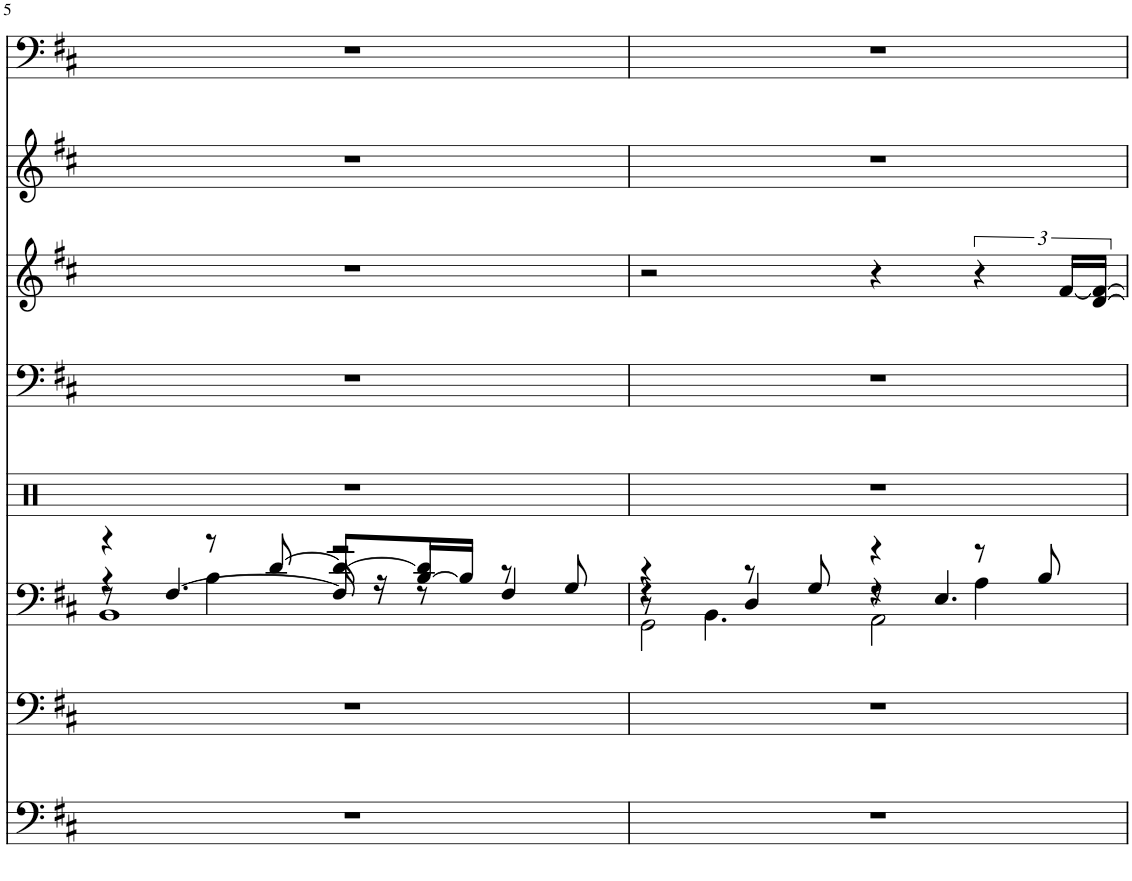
**kern	**kern	**kern	**kern	**kern	**kern	**kern	**kern
*part8	*part7	*part6	*part5	*part4	*part3	*part2	*part1
*staff8	*staff7	*staff6	*staff5	*staff4	*staff3	*staff2	*staff1
*I"Overdrive Gtr	*I"DistortionGtr	*I"Clean Guitar	*I"Percussion	*I"Steel Gtr.	*I"Jazz Guitar	*I"Calliope	*I"Fingered Bass
!!LO:PB:g=z
*clefF4	*clefF4	*clefF4	*clefX	*clefF4	*clefG2	*clefG2	*clefF4
*k[f#c#]	*k[f#c#]	*k[f#c#]	*k[]	*k[f#c#]	*k[f#c#]	*k[f#c#]	*k[f#c#]
*M4/4	*M4/4	*M4/4	*M4/4	*M4/4	*M4/4	*M4/4	*M4/4
=5	=5	=5	=5	=5	=5	=5	=5
*	*	*^	*	*	*	*	*
*	*	*	*^	*	*	*	*	*
*	*	*	*	*^	*	*	*	*	*
1r	1r	4r	4r	8r	1BB	1r	1r	1r	1r	1r
.	.	.	.	[4.F#/	.	.	.	.	.	.
.	.	8r	4B\	.	.	.	.	.	.	.
.	.	[8d/	.	.	.	.	.	.	.	.
.	.	8d/L_	2r	16F#/]	.	.	.	.	.	.
.	.	.	.	16r	.	.	.	.	.	.
.	.	[16B/ 16d/]L	.	8r	.	.	.	.	.	.
.	.	16B/JJ]	.	.	.	.	.	.	.	.
.	.	8r	.	4F#/	.	.	.	.	.	.
.	.	8G/	.	.	.	.	.	.	.	.
=6	=6	=6	=6	=6	=6	=6	=6	=6	=6	=6
1r	1r	4r	8r	4r	2GG\	1r	1r	2r	1r	1r
.	.	.	4.BB\	.	.	.	.	.	.	.
.	.	8r	.	4D/	.	.	.	.	.	.
.	.	8G/	.	.	.	.	.	.	.	.
.	.	4r	4r	8r	2AA\	.	.	4r	.	.
.	.	.	.	4.E/	.	.	.	.	.	.
.	.	8r	4A\	.	.	.	.	6r	.	.
.	.	8B/	.	.	.	.	.	.	.	.
.	.	.	.	.	.	.	.	[24f#/LL	.	.
.	.	.	.	.	.	.	.	[24d/ 24f#/_JJ	.	.
*	*	*v	*v	*v	*v	*	*	*	*	*
=	=	=	=	=	=	=	=
*-	*-	*-	*-	*-	*-	*-	*-
